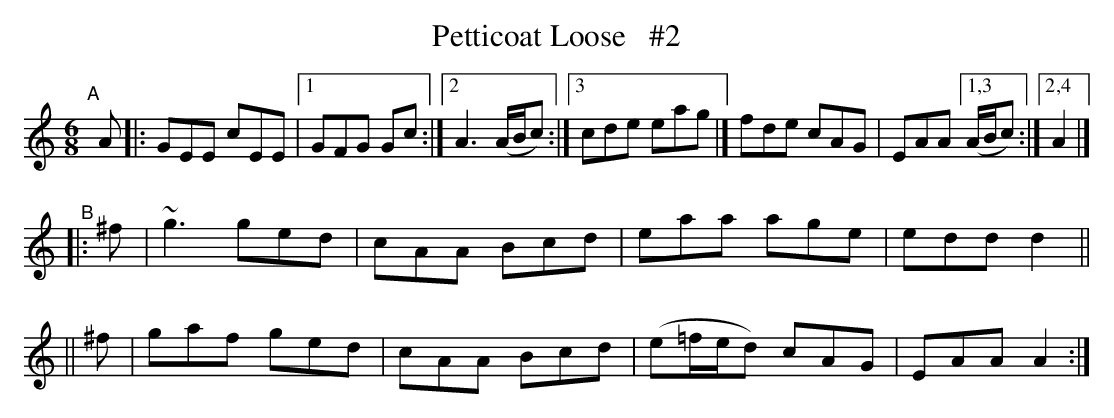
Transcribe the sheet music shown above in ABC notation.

X:1
T: Petticoat Loose   #2
M: 6/8
L: 1/8
K: Am
"^A"[|] A |:\
GEE cEE |[1 GFG Gc :|[2 A3 (A/B/c) :|[3 cde eag |] fde cAG | EAA [1,3 (A/B/c) :|[2,4 A2 |]
"^B"\
|: ^f | ~g3 ged | cAA Bcd | eaa age | edd d2 ||
|| ^f | gaf ged | cAA Bcd | (e=f/e/d) cAG | EAA A2 :|
